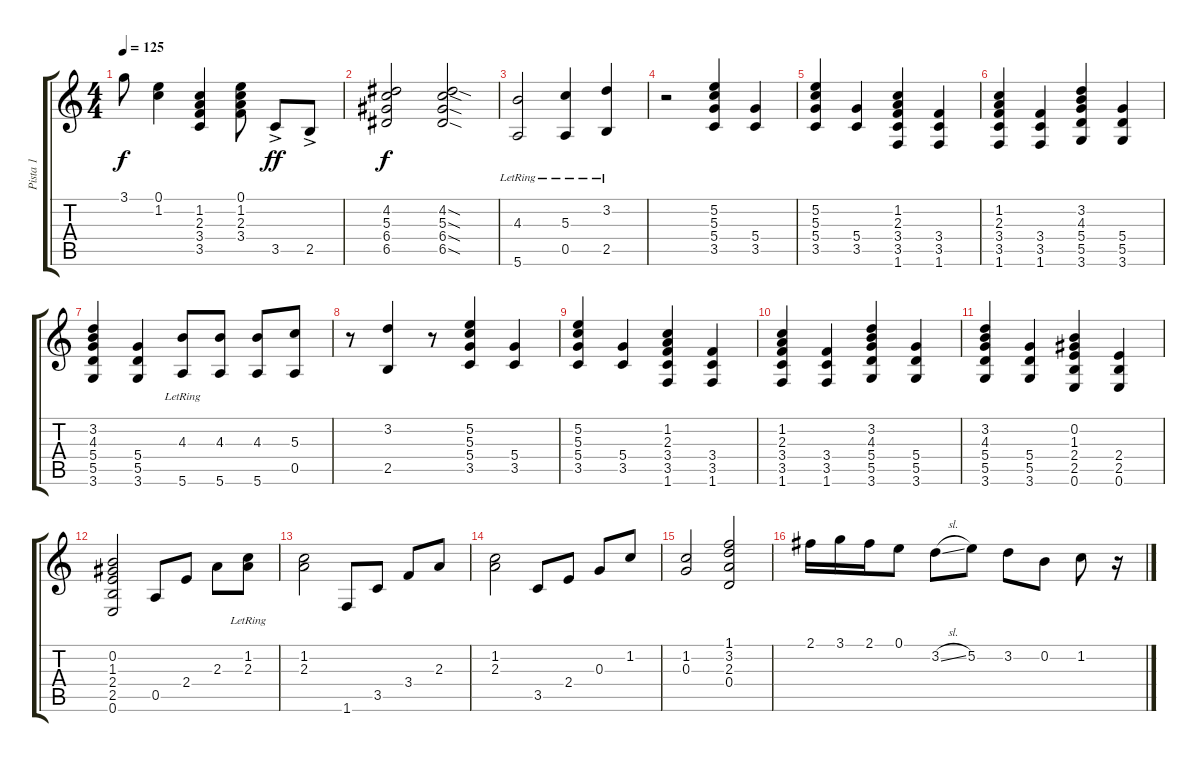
\track ("Pista 1" "Pista 1") {instrument acousticguitarnylon}
\staff {score tabs}
\tuning (E4 B3 G3 D3 A2 E2) {hide}
\ts (4 4)
\tempo 125
\clef g2
\ks c
3.1.8{dy f} (0.1 1.2).4 (1.2 2.3 3.4 3.5).4 (0.1 1.2 2.3 3.4).8 3.5{ac}.8{dy ff} 2.5{ac}.8 |
(4.2 5.3 6.4 6.5).2{dy f} (4.2{sod} 5.3{sod} 6.4{sod} 6.5{sod}).2 |
(4.3{lr} 5.6).2 (5.3 0.5{lr}).4 (3.2{lr} 2.5{lr}).4 |
r.2 (5.2 5.3 5.4 3.5).4 (5.4 3.5).4 |
(5.2 5.3 5.4 3.5).4 (5.4 3.5).4 (1.2 2.3 3.4 3.5 1.6).4 (3.4 3.5 1.6).4 |
(1.2 2.3 3.4 3.5 1.6).4 (3.4 3.5 1.6).4 (3.2 4.3 5.4 5.5 3.6).4 (5.4 5.5 3.6).4 |
(3.2 4.3 5.4 5.5 3.6).4 (5.4 5.5 3.6).4 (4.3{lr} 5.6).8 (4.3 5.6).8 (4.3 5.6).8 (5.3 0.5).8 |
r.8 (3.2 2.5).4 r.8 (5.2 5.3 5.4 3.5).4 (5.4 3.5).4 |
(5.2 5.3 5.4 3.5).4 (5.4 3.5).4 (1.2 2.3 3.4 3.5 1.6).4 (3.4 3.5 1.6).4 |
(1.2 2.3 3.4 3.5 1.6).4 (3.4 3.5 1.6).4 (3.2 4.3 5.4 5.5 3.6).4 (5.4 5.5 3.6).4 |
(3.2 4.3 5.4 5.5 3.6).4 (5.4 5.5 3.6).4 (0.2 1.3 2.4 2.5 0.6).4 (2.4 2.5 0.6).4 |
(0.2 1.3 2.4 2.5 0.6).2 0.5.8 2.4.8 2.3.8 (1.2 2.3{lr}).8 |
(1.2 2.3).2 1.6.8 3.5.8 3.4.8 2.3.8 |
(1.2 2.3).2 3.5.8 2.4.8 0.3.8 1.2.8 |
(1.2 0.3).2 (1.1 3.2 2.3 0.4).2 |
2.1.16 3.1.16 2.1.16 0.1.8 3.2{sl}.8 5.2.8 3.2.8 0.2.8 1.2.8 r.16
